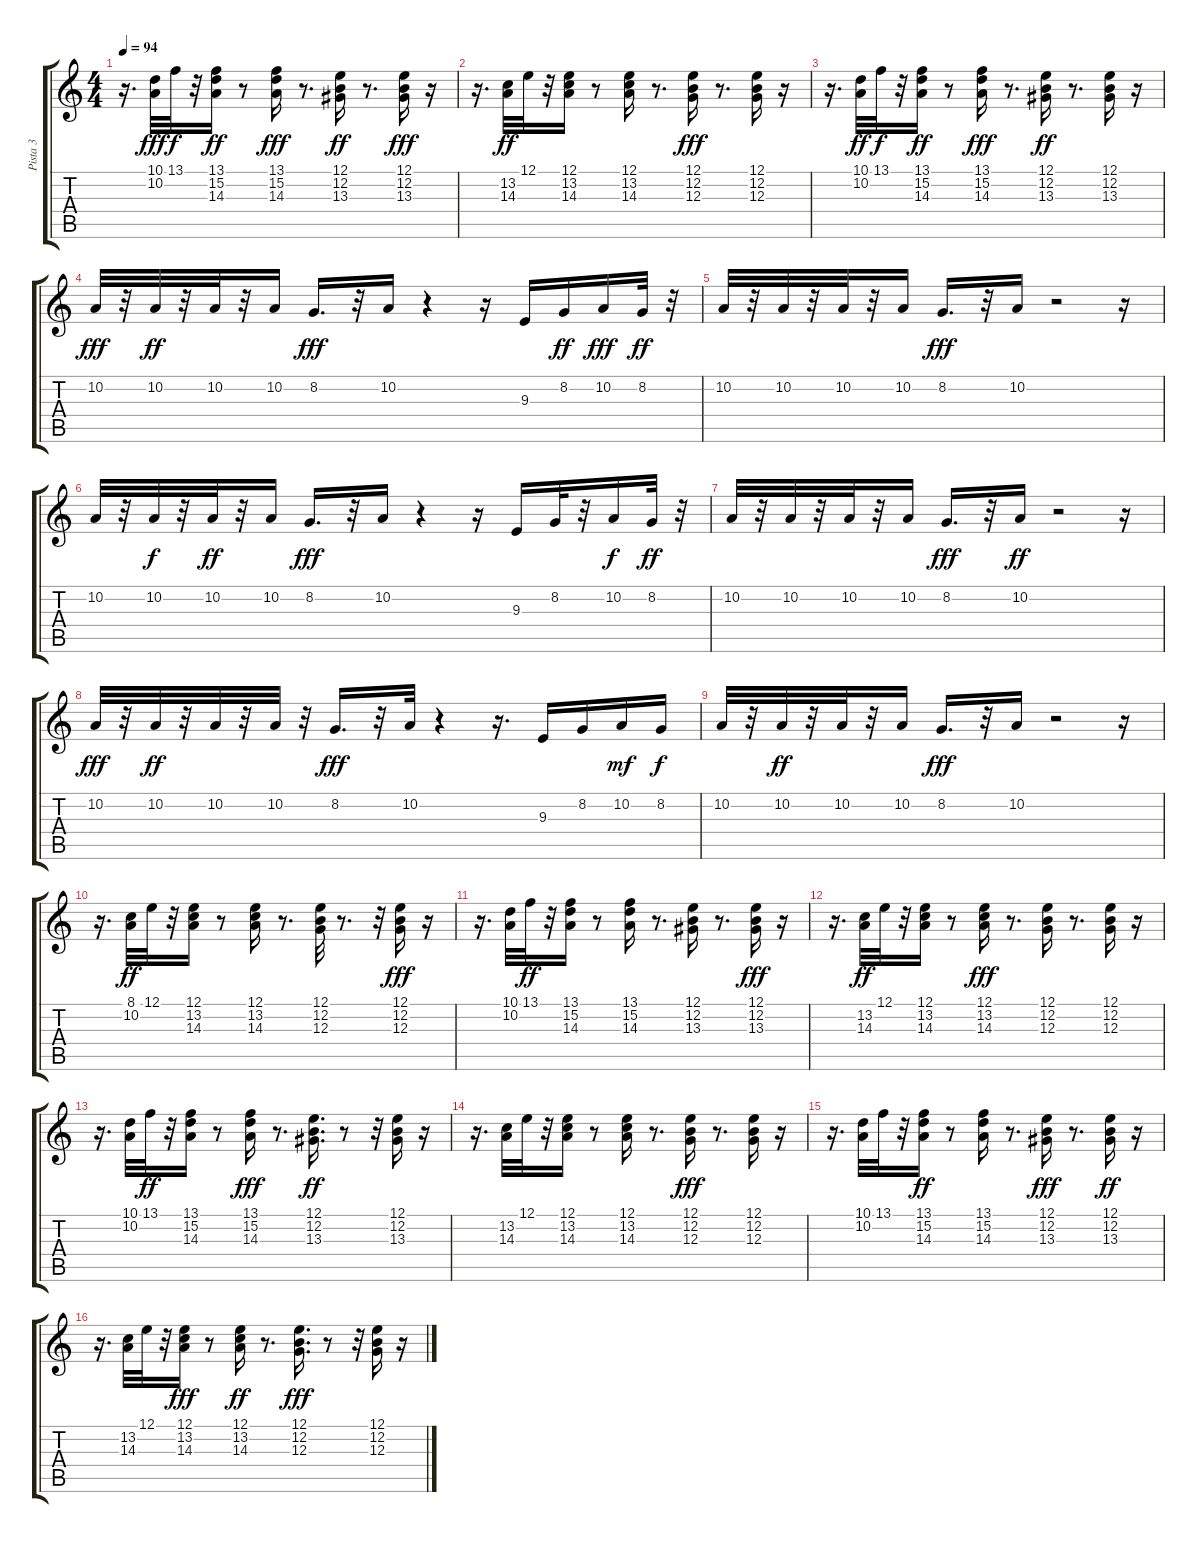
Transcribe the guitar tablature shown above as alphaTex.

\track ("Pista 3" "Pista 3") {instrument drawbarorgan}
\staff {score tabs}
\tuning (E4 B3 G3 D3 A2 E2) {hide}
\ts (4 4)
\tempo 94
\clef g2
\ks c
r.16{d dy fff} (10.1 10.2).32 13.1.32{dy f} r.32 (13.1 15.2 14.3).16{dy ff} r.8 (13.1 15.2 14.3).16{dy fff} r.8{d} (12.1 12.2 13.3).16{dy ff} r.8{d} (12.1 12.2 13.3).16{dy fff} r.16 |
r.16{d} (13.2 14.3).32{dy ff} 12.1.32 r.32 (12.1 13.2 14.3).16 r.8 (12.1 13.2 14.3).16 r.8{d} (12.1 12.2 12.3).16{dy fff} r.8{d} (12.1 12.2 12.3).16 r.16 |
r.16{d} (10.1 10.2).32{dy ff} 13.1.32{dy f} r.32 (13.1 15.2 14.3).16{dy ff} r.8 (13.1 15.2 14.3).16{dy fff} r.8{d} (12.1 12.2 13.3).16{dy ff} r.8{d} (12.1 12.2 13.3).16 r.16 |
10.2.32{dy fff} r.32 10.2.32{dy ff} r.32 10.2.32 r.32 10.2.16 8.2.16{d dy fff} r.32 10.2.16 r.4 r.16 9.3.16 8.2.16{dy ff} 10.2.16{dy fff} 8.2.32{dy ff} r.32 |
10.2.32 r.32 10.2.32 r.32 10.2.32 r.32 10.2.16 8.2.16{d dy fff} r.32 10.2.16 r.2 r.16 |
10.2.32 r.32 10.2.32{dy f} r.32 10.2.32{dy ff} r.32 10.2.16 8.2.16{d dy fff} r.32 10.2.16 r.4 r.16 9.3.16 8.2.32 r.32 10.2.16{dy f} 8.2.32{dy ff} r.32 |
10.2.32 r.32 10.2.32 r.32 10.2.32 r.32 10.2.16 8.2.16{d dy fff} r.32 10.2.16{dy ff} r.2 r.16 |
10.2.32{dy fff} r.32 10.2.32{dy ff} r.32 10.2.32 r.32 10.2.32 r.32 8.2.16{d dy fff} r.32 10.2.32 r.4 r.16{d} 9.3.16 8.2.16 10.2.16{dy mf} 8.2.16{dy f} |
10.2.32 r.32 10.2.32{dy ff} r.32 10.2.32 r.32 10.2.16 8.2.16{d dy fff} r.32 10.2.16 r.2 r.16 |
r.16{d} (8.1 10.2).32{dy ff} 12.1.32 r.32 (12.1 13.2 14.3).16 r.8 (12.1 13.2 14.3).16 r.8{d} (12.1 12.2 12.3).32 r.8{d} r.32 (12.1 12.2 12.3).16{dy fff} r.16 |
r.16{d} (10.1 10.2).32 13.1.32{dy ff} r.32 (13.1 15.2 14.3).16 r.8 (13.1 15.2 14.3).16 r.8{d} (12.1 12.2 13.3).16 r.8{d} (12.1 12.2 13.3).16{dy fff} r.16 |
r.16{d} (13.2 14.3).32{dy ff} 12.1.32 r.32 (12.1 13.2 14.3).16 r.8 (12.1 13.2 14.3).16{dy fff} r.8{d} (12.1 12.2 12.3).16 r.8{d} (12.1 12.2 12.3).16 r.16 |
r.16{d} (10.1 10.2).32 13.1.32{dy ff} r.32 (13.1 15.2 14.3).16 r.8 (13.1 15.2 14.3).16{dy fff} r.8{d} (12.1 12.2 13.3).16{d dy ff} r.8 r.32 (12.1 12.2 13.3).16 r.16 |
r.16{d} (13.2 14.3).32 12.1.32 r.32 (12.1 13.2 14.3).16 r.8 (12.1 13.2 14.3).16 r.8{d} (12.1 12.2 12.3).16{dy fff} r.8{d} (12.1 12.2 12.3).16 r.16 |
r.16{d} (10.1 10.2).32 13.1.32 r.32 (13.1 15.2 14.3).16{dy ff} r.8 (13.1 15.2 14.3).16 r.8{d} (12.1 12.2 13.3).16{dy fff} r.8{d} (12.1 12.2 13.3).16{dy ff} r.16 |
r.16{d} (13.2 14.3).32 12.1.32 r.32 (12.1 13.2 14.3).16{dy fff} r.8 (12.1 13.2 14.3).16{dy ff} r.8{d} (12.1 12.2 12.3).16{d dy fff} r.8 r.32 (12.1 12.2 12.3).16 r.16
